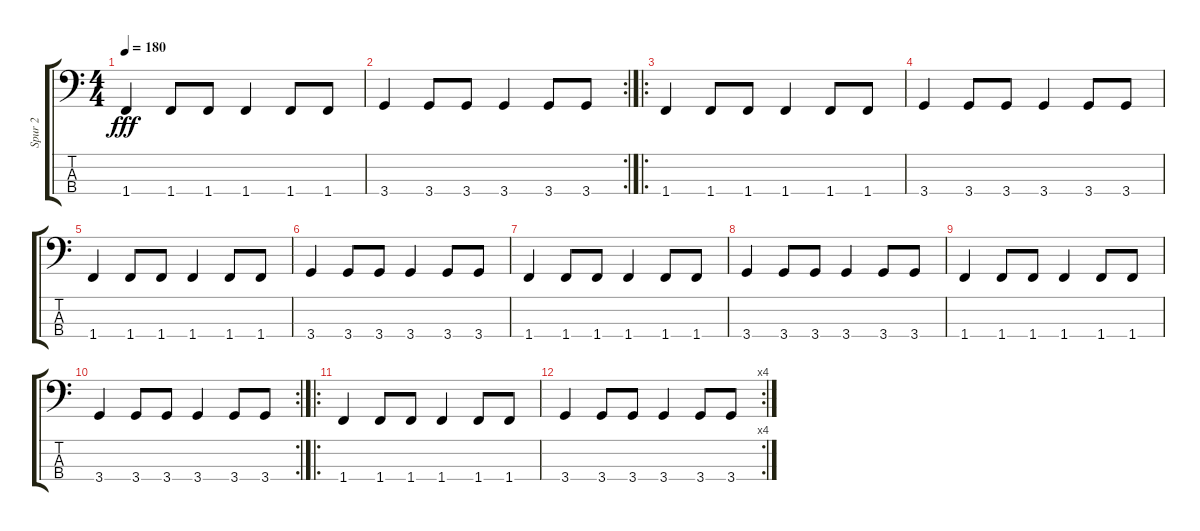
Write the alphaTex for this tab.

\track ("Spur 2" "Spur 2") {instrument electricbassfinger}
\staff {score tabs}
\tuning (G2 D2 A1 E1) {hide}
\ts (4 4)
\tempo 180
\clef f4
\ks c
1.4.4{dy fff} 1.4.8 1.4.8 1.4.4 1.4.8 1.4.8 |
\rc 2
3.4.4 3.4.8 3.4.8 3.4.4 3.4.8 3.4.8 |
\ro
1.4.4 1.4.8 1.4.8 1.4.4 1.4.8 1.4.8 |
3.4.4 3.4.8 3.4.8 3.4.4 3.4.8 3.4.8 |
1.4.4 1.4.8 1.4.8 1.4.4 1.4.8 1.4.8 |
3.4.4 3.4.8 3.4.8 3.4.4 3.4.8 3.4.8 |
1.4.4 1.4.8 1.4.8 1.4.4 1.4.8 1.4.8 |
3.4.4 3.4.8 3.4.8 3.4.4 3.4.8 3.4.8 |
1.4.4 1.4.8 1.4.8 1.4.4 1.4.8 1.4.8 |
\rc 2
3.4.4 3.4.8 3.4.8 3.4.4 3.4.8 3.4.8 |
\ro
1.4.4 1.4.8 1.4.8 1.4.4 1.4.8 1.4.8 |
\rc 4
3.4.4 3.4.8 3.4.8 3.4.4 3.4.8 3.4.8
